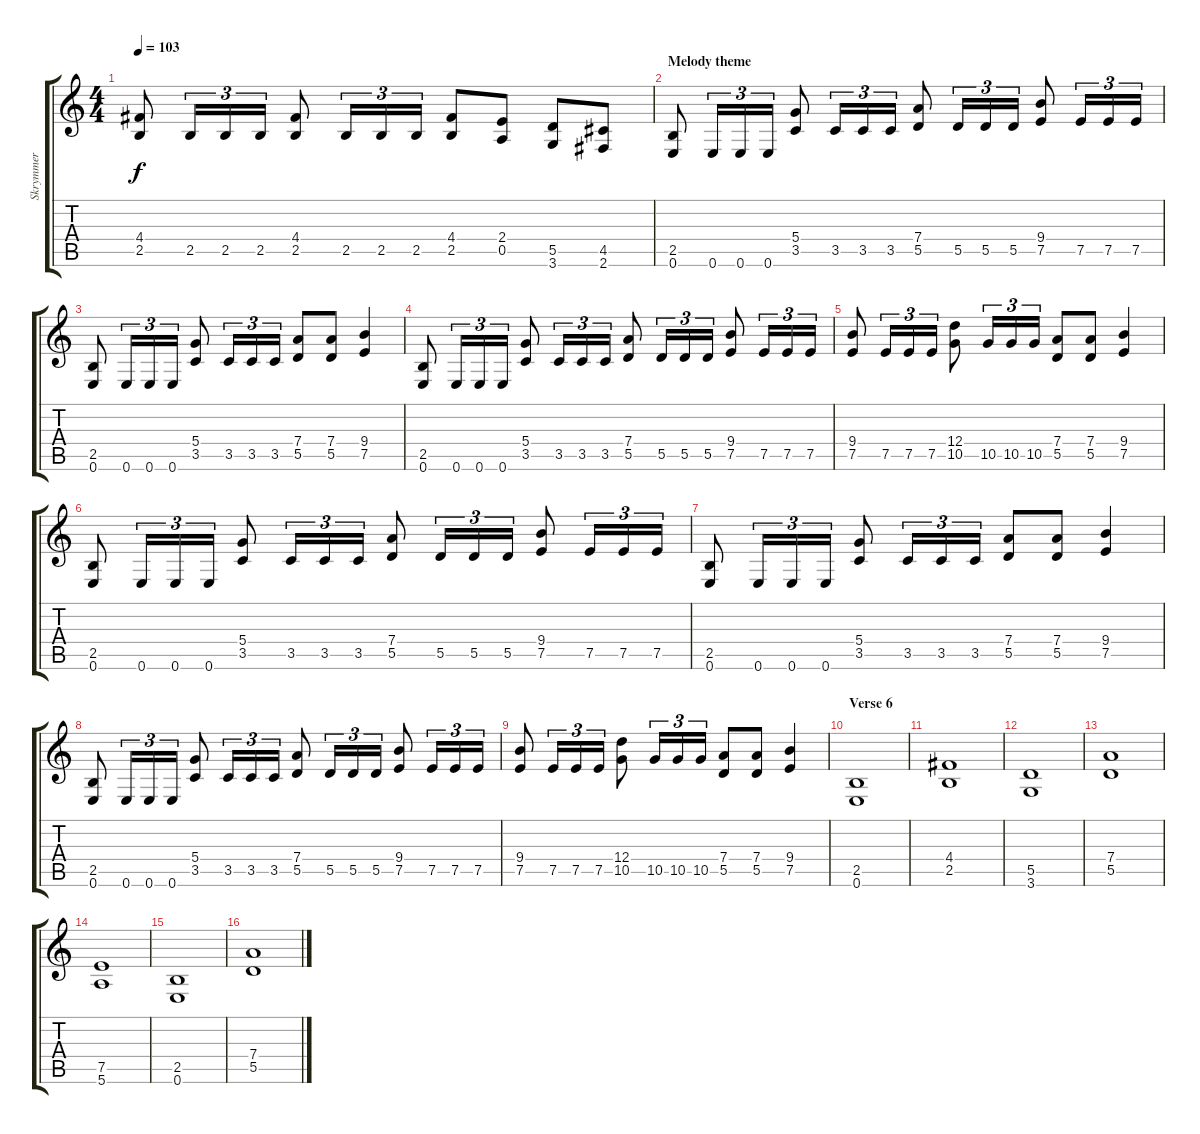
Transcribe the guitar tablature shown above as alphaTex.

\track ("Skrymmer" "Skrymmer") {instrument distortionguitar}
\staff {score tabs}
\tuning (E4 B3 G3 D3 A2 E2) {hide}
\ts (4 4)
\tempo 103
\clef g2
\ks c
(4.4 2.5).8{dy f} 2.5.16{tu (3 2)} 2.5.16{tu (3 2)} 2.5.16{tu (3 2)} (4.4 2.5).8 2.5.16{tu (3 2)} 2.5.16{tu (3 2)} 2.5.16{tu (3 2)} (4.4 2.5).8 (2.4 0.5).8 (5.5 3.6).8 (4.5 2.6).8 |
\section ("" "Melody theme")
(2.5 0.6).8 0.6.16{tu (3 2)} 0.6.16{tu (3 2)} 0.6.16{tu (3 2)} (5.4 3.5).8 3.5.16{tu (3 2)} 3.5.16{tu (3 2)} 3.5.16{tu (3 2)} (7.4 5.5).8 5.5.16{tu (3 2)} 5.5.16{tu (3 2)} 5.5.16{tu (3 2)} (9.4 7.5).8 7.5.16{tu (3 2)} 7.5.16{tu (3 2)} 7.5.16{tu (3 2)} |
(2.5 0.6).8 0.6.16{tu (3 2)} 0.6.16{tu (3 2)} 0.6.16{tu (3 2)} (5.4 3.5).8 3.5.16{tu (3 2)} 3.5.16{tu (3 2)} 3.5.16{tu (3 2)} (7.4 5.5).8 (7.4 5.5).8 (9.4 7.5).4 |
(2.5 0.6).8 0.6.16{tu (3 2)} 0.6.16{tu (3 2)} 0.6.16{tu (3 2)} (5.4 3.5).8 3.5.16{tu (3 2)} 3.5.16{tu (3 2)} 3.5.16{tu (3 2)} (7.4 5.5).8 5.5.16{tu (3 2)} 5.5.16{tu (3 2)} 5.5.16{tu (3 2)} (9.4 7.5).8 7.5.16{tu (3 2)} 7.5.16{tu (3 2)} 7.5.16{tu (3 2)} |
(9.4 7.5).8 7.5.16{tu (3 2)} 7.5.16{tu (3 2)} 7.5.16{tu (3 2)} (12.4 10.5).8 10.5.16{tu (3 2)} 10.5.16{tu (3 2)} 10.5.16{tu (3 2)} (7.4 5.5).8 (7.4 5.5).8 (9.4 7.5).4 |
\section ("" "")
(2.5 0.6).8 0.6.16{tu (3 2)} 0.6.16{tu (3 2)} 0.6.16{tu (3 2)} (5.4 3.5).8 3.5.16{tu (3 2)} 3.5.16{tu (3 2)} 3.5.16{tu (3 2)} (7.4 5.5).8 5.5.16{tu (3 2)} 5.5.16{tu (3 2)} 5.5.16{tu (3 2)} (9.4 7.5).8 7.5.16{tu (3 2)} 7.5.16{tu (3 2)} 7.5.16{tu (3 2)} |
(2.5 0.6).8 0.6.16{tu (3 2)} 0.6.16{tu (3 2)} 0.6.16{tu (3 2)} (5.4 3.5).8 3.5.16{tu (3 2)} 3.5.16{tu (3 2)} 3.5.16{tu (3 2)} (7.4 5.5).8 (7.4 5.5).8 (9.4 7.5).4 |
(2.5 0.6).8 0.6.16{tu (3 2)} 0.6.16{tu (3 2)} 0.6.16{tu (3 2)} (5.4 3.5).8 3.5.16{tu (3 2)} 3.5.16{tu (3 2)} 3.5.16{tu (3 2)} (7.4 5.5).8 5.5.16{tu (3 2)} 5.5.16{tu (3 2)} 5.5.16{tu (3 2)} (9.4 7.5).8 7.5.16{tu (3 2)} 7.5.16{tu (3 2)} 7.5.16{tu (3 2)} |
(9.4 7.5).8 7.5.16{tu (3 2)} 7.5.16{tu (3 2)} 7.5.16{tu (3 2)} (12.4 10.5).8 10.5.16{tu (3 2)} 10.5.16{tu (3 2)} 10.5.16{tu (3 2)} (7.4 5.5).8 (7.4 5.5).8 (9.4 7.5).4 |
\section ("" "Verse 6")
(2.5 0.6).1 |
(4.4 2.5).1 |
(5.5 3.6).1 |
(7.4 5.5).1 |
(7.5 5.6).1 |
(2.5 0.6).1 |
(7.4 5.5).1
